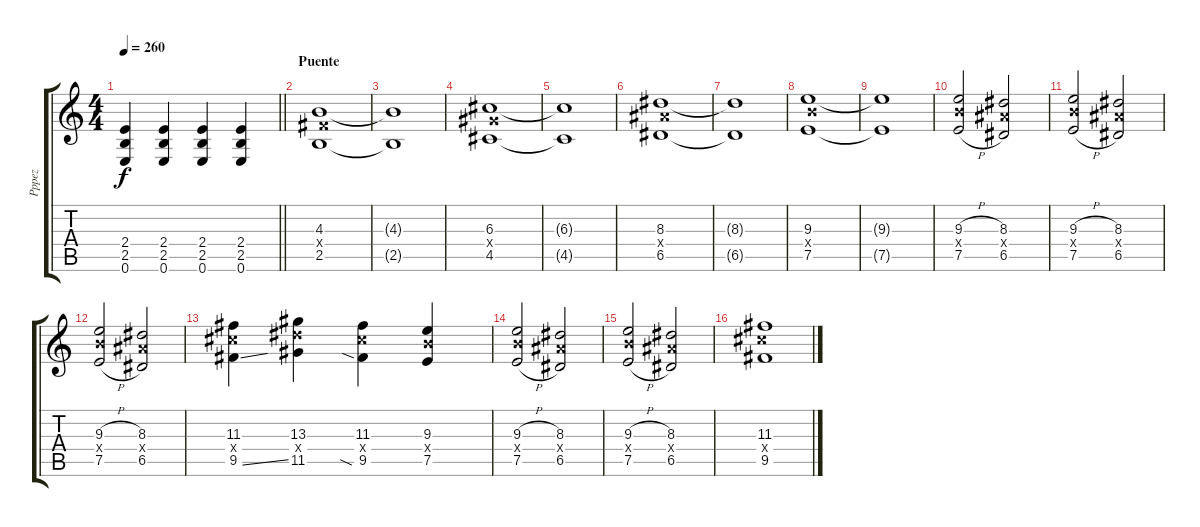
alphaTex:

\track ("Pppez" "Pppez") {instrument distortionguitar}
\staff {score tabs}
\tuning (E4 B3 G3 D3 A2 E2) {hide}
\ts (4 4)
\tempo 260
\clef g2
\barLineRight lightlight
\ks c
(2.4 2.5 0.6).4{dy f} (2.4 2.5 0.6).4 (2.4 2.5 0.6).4 (2.4 2.5 0.6).4 |
\section ("" "Puente")
(4.3 4.4{x} 2.5).1{instrument overdrivenguitar} |
(4.3{t} 2.5{t}).1 |
(6.3 6.4{x} 4.5).1 |
(6.3{t} 4.5{t}).1 |
(8.3 8.4{x} 6.5).1 |
(8.3{t} 6.5{t}).1 |
(9.3 9.4{x} 7.5).1 |
(9.3{t} 7.5{t}).1 |
(9.3{h} 9.4{x} 7.5{h}).2 (8.3 8.4{x} 6.5).2 |
(9.3{h} 9.4{x} 7.5{h}).2 (8.3 8.4{x} 6.5).2 |
(9.3{h} 9.4{x} 7.5{h}).2 (8.3 8.4{x} 6.5).2 |
(11.3 11.4{x} 9.5{ss}).4 (13.3 13.4{x} 11.5).4 (11.3 11.4{x} 9.5{sia}).4 (9.3 9.4{x} 7.5).4 |
(9.3{h} 9.4{x} 7.5{h}).2 (8.3 8.4{x} 6.5).2 |
(9.3{h} 9.4{x} 7.5{h}).2 (8.3 8.4{x} 6.5).2 |
(11.3 11.4{x} 9.5).1
